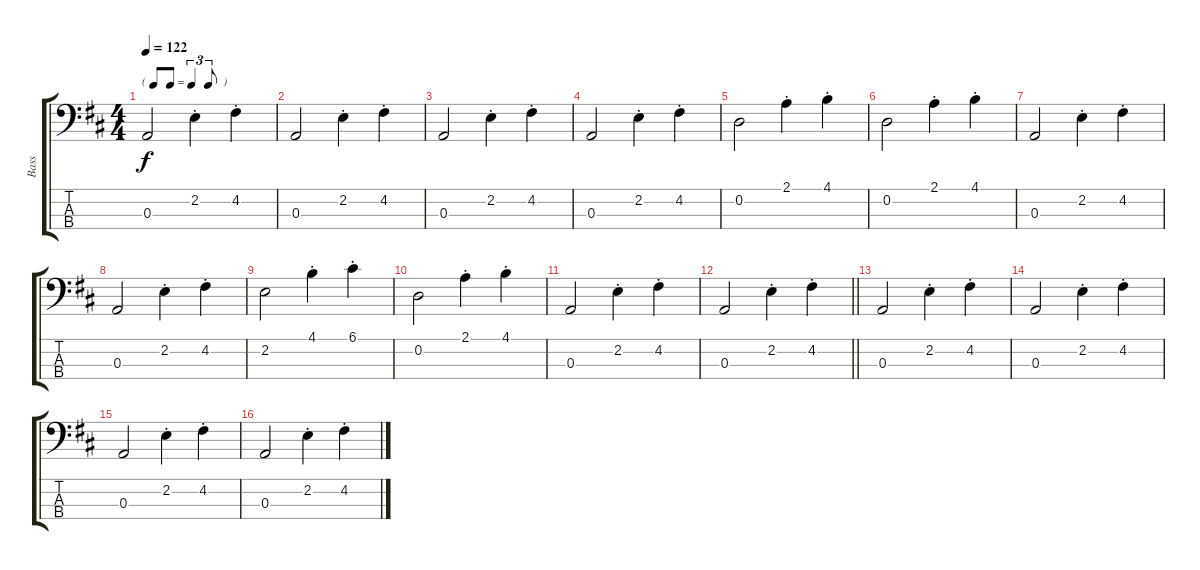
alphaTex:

\track ("Bass" "Bass") {instrument electricbassfinger}
\staff {score tabs}
\tuning (G2 D2 A1 E1) {hide}
\ts (4 4)
\tf triplet8th
\tempo 122
\clef f4
\ks d
0.3.2{dy f} 2.2{st}.4 4.2{st}.4 |
0.3.2 2.2{st}.4 4.2{st}.4 |
0.3.2 2.2{st}.4 4.2{st}.4 |
0.3.2 2.2{st}.4 4.2{st}.4 |
0.2.2 2.1{st}.4 4.1{st}.4 |
0.2.2 2.1{st}.4 4.1{st}.4 |
0.3.2 2.2{st}.4 4.2{st}.4 |
0.3.2 2.2{st}.4 4.2{st}.4 |
2.2.2 4.1{st}.4 6.1{st}.4 |
0.2.2 2.1{st}.4 4.1{st}.4 |
0.3.2 2.2{st}.4 4.2{st}.4 |
\barLineRight lightlight
0.3.2 2.2{st}.4 4.2{st}.4 |
0.3.2 2.2{st}.4 4.2{st}.4 |
0.3.2 2.2{st}.4 4.2{st}.4 |
0.3.2 2.2{st}.4 4.2{st}.4 |
0.3.2 2.2{st}.4 4.2{st}.4
